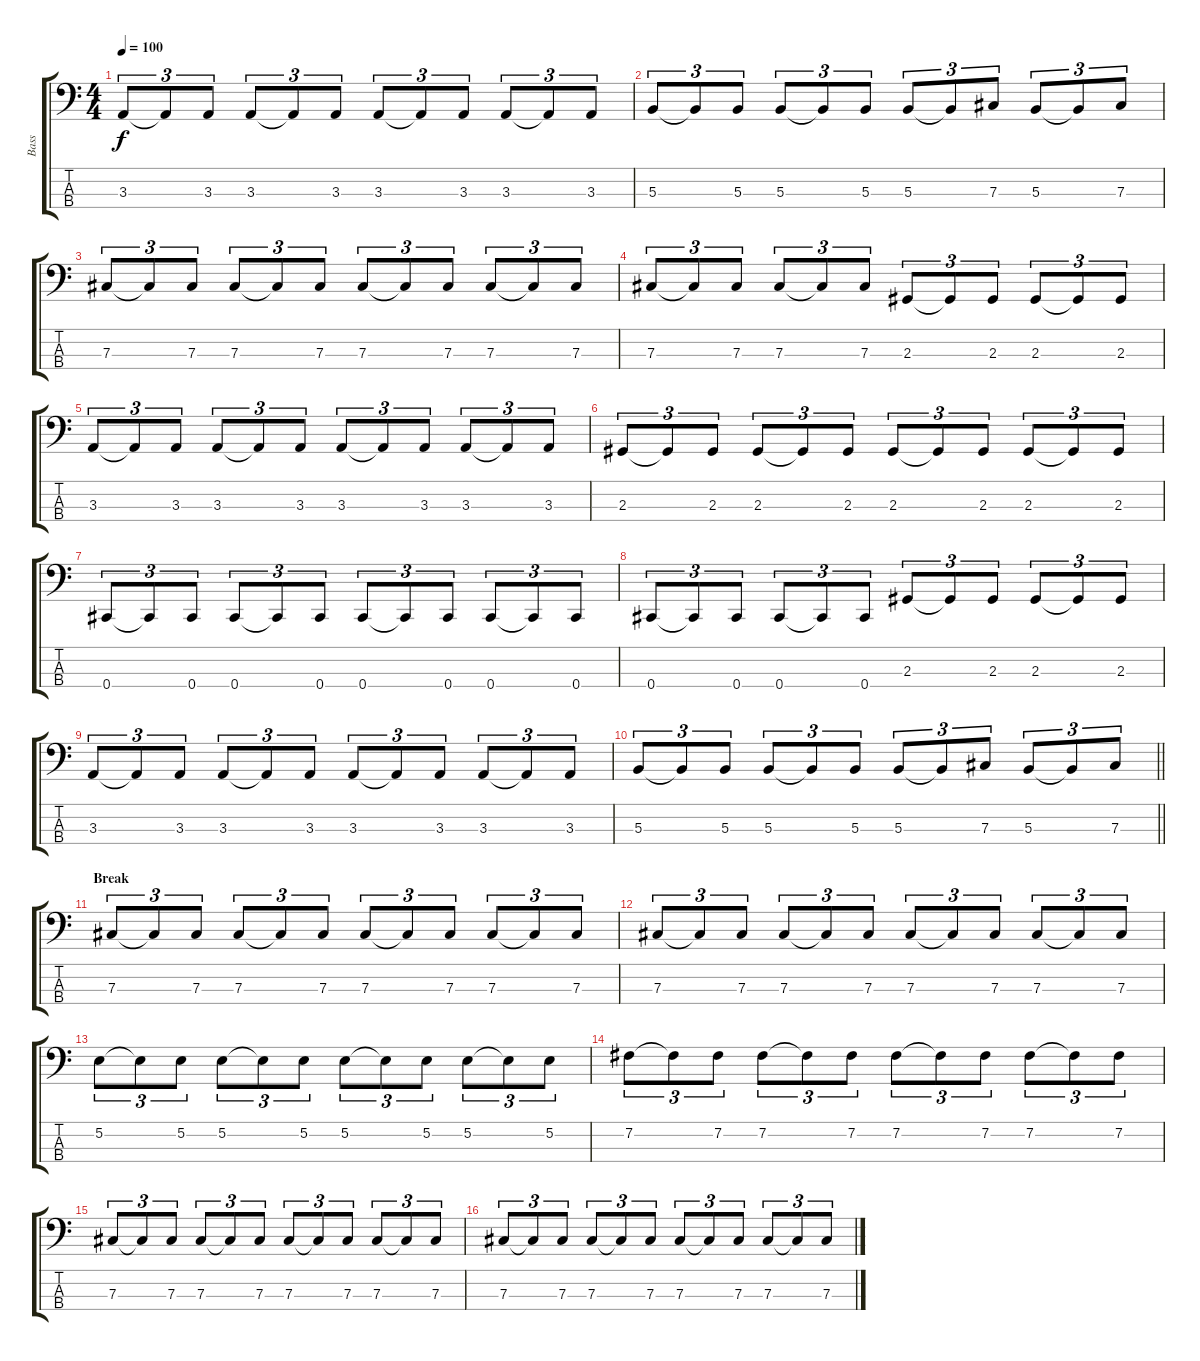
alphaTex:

\track ("Bass" "Bass") {instrument electricbasspick}
\staff {score tabs}
\tuning (E2 B1 Gb1 Db1) {hide}
\ts (4 4)
\tempo 100
\clef f4
\ks c
3.3.8{tu (3 2) dy f} 3.3{t}.8{tu (3 2)} 3.3.8{tu (3 2)} 3.3.8{tu (3 2)} 3.3{t}.8{tu (3 2)} 3.3.8{tu (3 2)} 3.3.8{tu (3 2)} 3.3{t}.8{tu (3 2)} 3.3.8{tu (3 2)} 3.3.8{tu (3 2)} 3.3{t}.8{tu (3 2)} 3.3.8{tu (3 2)} |
5.3.8{tu (3 2)} 5.3{t}.8{tu (3 2)} 5.3.8{tu (3 2)} 5.3.8{tu (3 2)} 5.3{t}.8{tu (3 2)} 5.3.8{tu (3 2)} 5.3.8{tu (3 2)} 5.3{t}.8{tu (3 2)} 7.3.8{tu (3 2)} 5.3.8{tu (3 2)} 5.3{t}.8{tu (3 2)} 7.3.8{tu (3 2)} |
7.3.8{tu (3 2)} 7.3{t}.8{tu (3 2)} 7.3.8{tu (3 2)} 7.3.8{tu (3 2)} 7.3{t}.8{tu (3 2)} 7.3.8{tu (3 2)} 7.3.8{tu (3 2)} 7.3{t}.8{tu (3 2)} 7.3.8{tu (3 2)} 7.3.8{tu (3 2)} 7.3{t}.8{tu (3 2)} 7.3.8{tu (3 2)} |
7.3.8{tu (3 2)} 7.3{t}.8{tu (3 2)} 7.3.8{tu (3 2)} 7.3.8{tu (3 2)} 7.3{t}.8{tu (3 2)} 7.3.8{tu (3 2)} 2.3.8{tu (3 2)} 2.3{t}.8{tu (3 2)} 2.3.8{tu (3 2)} 2.3.8{tu (3 2)} 2.3{t}.8{tu (3 2)} 2.3.8{tu (3 2)} |
3.3.8{tu (3 2)} 3.3{t}.8{tu (3 2)} 3.3.8{tu (3 2)} 3.3.8{tu (3 2)} 3.3{t}.8{tu (3 2)} 3.3.8{tu (3 2)} 3.3.8{tu (3 2)} 3.3{t}.8{tu (3 2)} 3.3.8{tu (3 2)} 3.3.8{tu (3 2)} 3.3{t}.8{tu (3 2)} 3.3.8{tu (3 2)} |
2.3.8{tu (3 2)} 2.3{t}.8{tu (3 2)} 2.3.8{tu (3 2)} 2.3.8{tu (3 2)} 2.3{t}.8{tu (3 2)} 2.3.8{tu (3 2)} 2.3.8{tu (3 2)} 2.3{t}.8{tu (3 2)} 2.3.8{tu (3 2)} 2.3.8{tu (3 2)} 2.3{t}.8{tu (3 2)} 2.3.8{tu (3 2)} |
0.4.8{tu (3 2)} 0.4{t}.8{tu (3 2)} 0.4.8{tu (3 2)} 0.4.8{tu (3 2)} 0.4{t}.8{tu (3 2)} 0.4.8{tu (3 2)} 0.4.8{tu (3 2)} 0.4{t}.8{tu (3 2)} 0.4.8{tu (3 2)} 0.4.8{tu (3 2)} 0.4{t}.8{tu (3 2)} 0.4.8{tu (3 2)} |
0.4.8{tu (3 2)} 0.4{t}.8{tu (3 2)} 0.4.8{tu (3 2)} 0.4.8{tu (3 2)} 0.4{t}.8{tu (3 2)} 0.4.8{tu (3 2)} 2.3.8{tu (3 2)} 2.3{t}.8{tu (3 2)} 2.3.8{tu (3 2)} 2.3.8{tu (3 2)} 2.3{t}.8{tu (3 2)} 2.3.8{tu (3 2)} |
3.3.8{tu (3 2)} 3.3{t}.8{tu (3 2)} 3.3.8{tu (3 2)} 3.3.8{tu (3 2)} 3.3{t}.8{tu (3 2)} 3.3.8{tu (3 2)} 3.3.8{tu (3 2)} 3.3{t}.8{tu (3 2)} 3.3.8{tu (3 2)} 3.3.8{tu (3 2)} 3.3{t}.8{tu (3 2)} 3.3.8{tu (3 2)} |
\barLineRight lightlight
5.3.8{tu (3 2)} 5.3{t}.8{tu (3 2)} 5.3.8{tu (3 2)} 5.3.8{tu (3 2)} 5.3{t}.8{tu (3 2)} 5.3.8{tu (3 2)} 5.3.8{tu (3 2)} 5.3{t}.8{tu (3 2)} 7.3.8{tu (3 2)} 5.3.8{tu (3 2)} 5.3{t}.8{tu (3 2)} 7.3.8{tu (3 2)} |
\section ("" "Break")
7.3.8{tu (3 2)} 7.3{t}.8{tu (3 2)} 7.3.8{tu (3 2)} 7.3.8{tu (3 2)} 7.3{t}.8{tu (3 2)} 7.3.8{tu (3 2)} 7.3.8{tu (3 2)} 7.3{t}.8{tu (3 2)} 7.3.8{tu (3 2)} 7.3.8{tu (3 2)} 7.3{t}.8{tu (3 2)} 7.3.8{tu (3 2)} |
7.3.8{tu (3 2)} 7.3{t}.8{tu (3 2)} 7.3.8{tu (3 2)} 7.3.8{tu (3 2)} 7.3{t}.8{tu (3 2)} 7.3.8{tu (3 2)} 7.3.8{tu (3 2)} 7.3{t}.8{tu (3 2)} 7.3.8{tu (3 2)} 7.3.8{tu (3 2)} 7.3{t}.8{tu (3 2)} 7.3.8{tu (3 2)} |
5.2.8{tu (3 2)} 5.2{t}.8{tu (3 2)} 5.2.8{tu (3 2)} 5.2.8{tu (3 2)} 5.2{t}.8{tu (3 2)} 5.2.8{tu (3 2)} 5.2.8{tu (3 2)} 5.2{t}.8{tu (3 2)} 5.2.8{tu (3 2)} 5.2.8{tu (3 2)} 5.2{t}.8{tu (3 2)} 5.2.8{tu (3 2)} |
7.2.8{tu (3 2)} 7.2{t}.8{tu (3 2)} 7.2.8{tu (3 2)} 7.2.8{tu (3 2)} 7.2{t}.8{tu (3 2)} 7.2.8{tu (3 2)} 7.2.8{tu (3 2)} 7.2{t}.8{tu (3 2)} 7.2.8{tu (3 2)} 7.2.8{tu (3 2)} 7.2{t}.8{tu (3 2)} 7.2.8{tu (3 2)} |
7.3.8{tu (3 2)} 7.3{t}.8{tu (3 2)} 7.3.8{tu (3 2)} 7.3.8{tu (3 2)} 7.3{t}.8{tu (3 2)} 7.3.8{tu (3 2)} 7.3.8{tu (3 2)} 7.3{t}.8{tu (3 2)} 7.3.8{tu (3 2)} 7.3.8{tu (3 2)} 7.3{t}.8{tu (3 2)} 7.3.8{tu (3 2)} |
7.3.8{tu (3 2)} 7.3{t}.8{tu (3 2)} 7.3.8{tu (3 2)} 7.3.8{tu (3 2)} 7.3{t}.8{tu (3 2)} 7.3.8{tu (3 2)} 7.3.8{tu (3 2)} 7.3{t}.8{tu (3 2)} 7.3.8{tu (3 2)} 7.3.8{tu (3 2)} 7.3{t}.8{tu (3 2)} 7.3.8{tu (3 2)}
